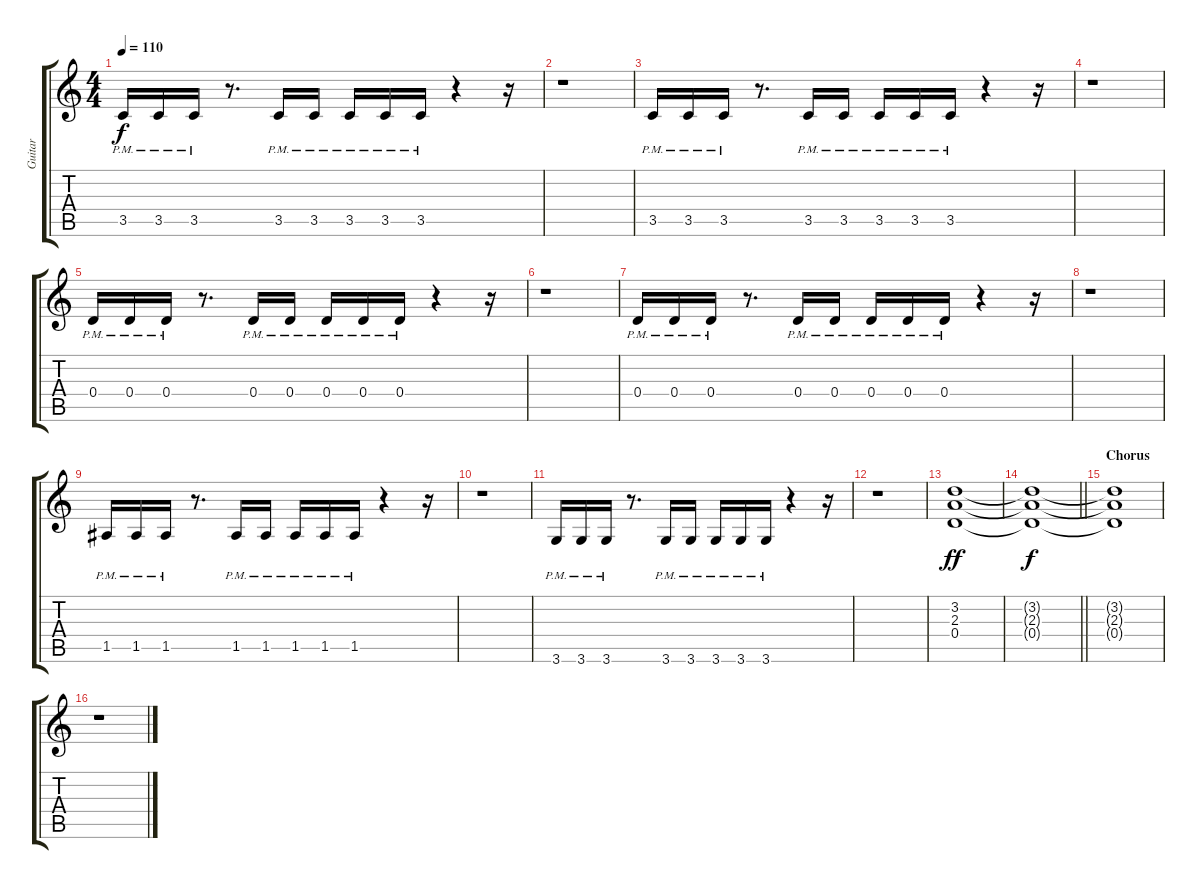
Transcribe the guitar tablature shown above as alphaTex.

\track ("Guitar" "Guitar") {instrument distortionguitar}
\staff {score tabs}
\tuning (E4 B3 G3 D3 A2 E2) {hide}
\ts (4 4)
\tempo 110
\clef g2
\ks c
3.5{pm}.16{dy f} 3.5{pm}.16 3.5{pm}.16 r.8{d} 3.5{pm}.16 3.5{pm}.16 3.5{pm}.16 3.5{pm}.16 3.5{pm}.16 r.4 r.16 |
r.1 |
3.5{pm}.16 3.5{pm}.16 3.5{pm}.16 r.8{d} 3.5{pm}.16 3.5{pm}.16 3.5{pm}.16 3.5{pm}.16 3.5{pm}.16 r.4 r.16 |
r.1 |
0.4{pm}.16 0.4{pm}.16 0.4{pm}.16 r.8{d} 0.4{pm}.16 0.4{pm}.16 0.4{pm}.16 0.4{pm}.16 0.4{pm}.16 r.4 r.16 |
r.1 |
0.4{pm}.16 0.4{pm}.16 0.4{pm}.16 r.8{d} 0.4{pm}.16 0.4{pm}.16 0.4{pm}.16 0.4{pm}.16 0.4{pm}.16 r.4 r.16 |
r.1 |
1.5{pm}.16 1.5{pm}.16 1.5{pm}.16 r.8{d} 1.5{pm}.16 1.5{pm}.16 1.5{pm}.16 1.5{pm}.16 1.5{pm}.16 r.4 r.16 |
r.1 |
3.6{pm}.16 3.6{pm}.16 3.6{pm}.16 r.8{d} 3.6{pm}.16 3.6{pm}.16 3.6{pm}.16 3.6{pm}.16 3.6{pm}.16 r.4 r.16 |
r.1 |
(3.2 2.3 0.4).1{dy ff volume 8 balance 8} |
\barLineRight lightlight
(3.2{t} 2.3{t} 0.4{t}).1{dy f volume 0} |
\section ("" "Chorus")
(3.2{t} 2.3{t} 0.4{t}).1 |
r.1
